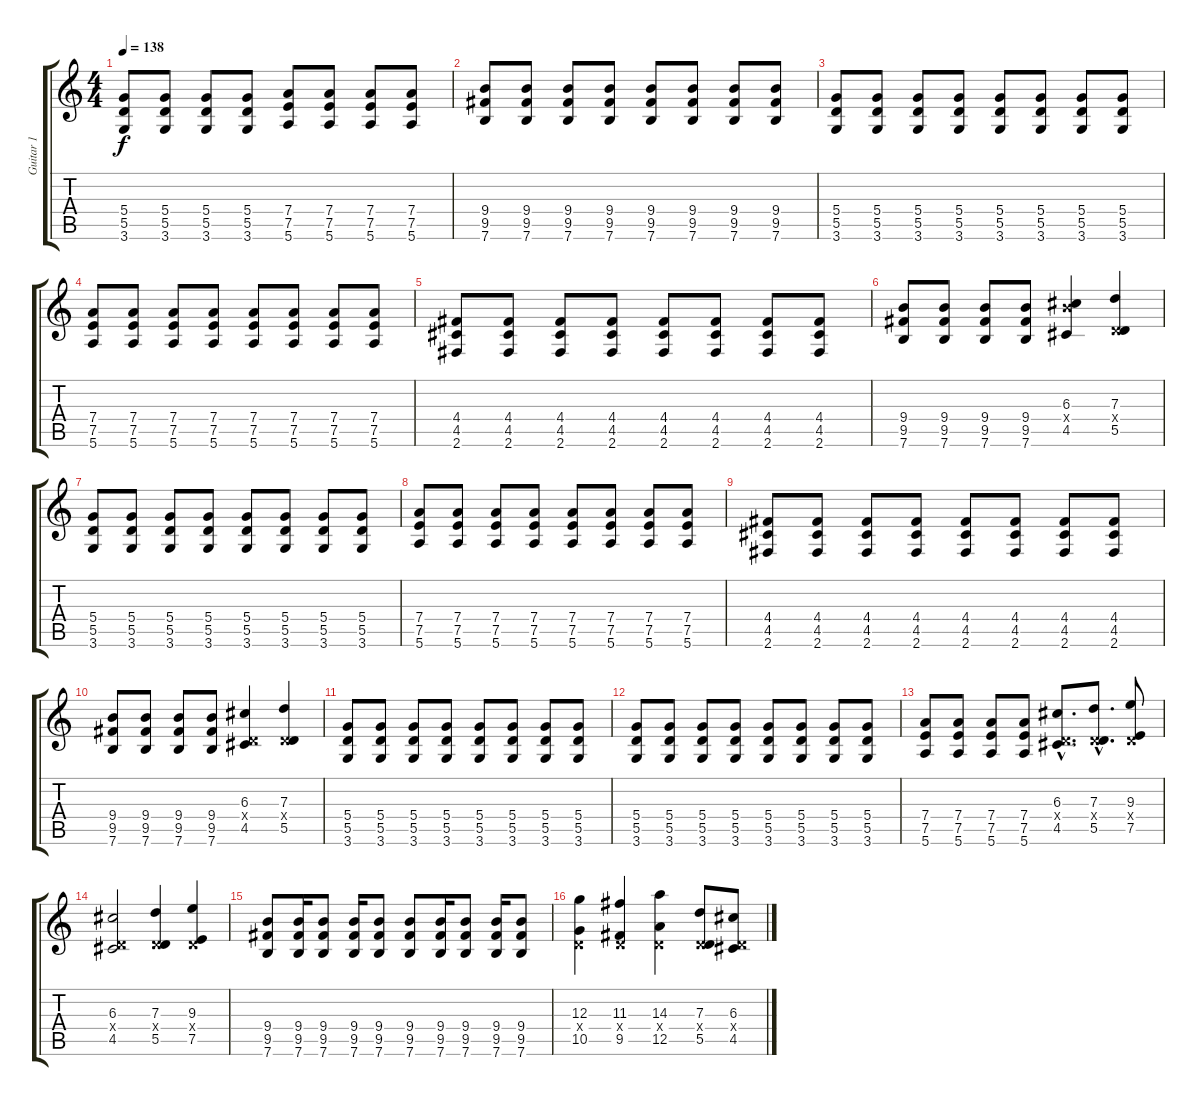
\track ("Guitar 1" "Guitar 1") {instrument distortionguitar}
\staff {score tabs}
\tuning (E4 B3 G3 D3 A2 E2) {hide}
\ts (4 4)
\tempo 138
\clef g2
\ks c
(5.4 5.5 3.6).8{dy f} (5.4 5.5 3.6).8 (5.4 5.5 3.6).8 (5.4 5.5 3.6).8 (7.4 7.5 5.6).8 (7.4 7.5 5.6).8 (7.4 7.5 5.6).8 (7.4 7.5 5.6).8 |
(9.4 9.5 7.6).8 (9.4 9.5 7.6).8 (9.4 9.5 7.6).8 (9.4 9.5 7.6).8 (9.4 9.5 7.6).8 (9.4 9.5 7.6).8 (9.4 9.5 7.6).8 (9.4 9.5 7.6).8 |
(5.4 5.5 3.6).8 (5.4 5.5 3.6).8 (5.4 5.5 3.6).8 (5.4 5.5 3.6).8 (5.4 5.5 3.6).8 (5.4 5.5 3.6).8 (5.4 5.5 3.6).8 (5.4 5.5 3.6).8 |
(7.4 7.5 5.6).8 (7.4 7.5 5.6).8 (7.4 7.5 5.6).8 (7.4 7.5 5.6).8 (7.4 7.5 5.6).8 (7.4 7.5 5.6).8 (7.4 7.5 5.6).8 (7.4 7.5 5.6).8 |
(4.4 4.5 2.6).8 (4.4 4.5 2.6).8 (4.4 4.5 2.6).8 (4.4 4.5 2.6).8 (4.4 4.5 2.6).8 (4.4 4.5 2.6).8 (4.4 4.5 2.6).8 (4.4 4.5 2.6).8 |
(9.4 9.5 7.6).8 (9.4 9.5 7.6).8 (9.4 9.5 7.6).8 (9.4 9.5 7.6).8 (6.3 9.4{x} 4.5).4 (7.3 0.4{x} 5.5).4 |
(5.4 5.5 3.6).8 (5.4 5.5 3.6).8 (5.4 5.5 3.6).8 (5.4 5.5 3.6).8 (5.4 5.5 3.6).8 (5.4 5.5 3.6).8 (5.4 5.5 3.6).8 (5.4 5.5 3.6).8 |
(7.4 7.5 5.6).8 (7.4 7.5 5.6).8 (7.4 7.5 5.6).8 (7.4 7.5 5.6).8 (7.4 7.5 5.6).8 (7.4 7.5 5.6).8 (7.4 7.5 5.6).8 (7.4 7.5 5.6).8 |
(4.4 4.5 2.6).8 (4.4 4.5 2.6).8 (4.4 4.5 2.6).8 (4.4 4.5 2.6).8 (4.4 4.5 2.6).8 (4.4 4.5 2.6).8 (4.4 4.5 2.6).8 (4.4 4.5 2.6).8 |
(9.4 9.5 7.6).8 (9.4 9.5 7.6).8 (9.4 9.5 7.6).8 (9.4 9.5 7.6).8 (6.3 0.4{x} 4.5).4 (7.3 0.4{x} 5.5).4 |
(5.4 5.5 3.6).8 (5.4 5.5 3.6).8 (5.4 5.5 3.6).8 (5.4 5.5 3.6).8 (5.4 5.5 3.6).8 (5.4 5.5 3.6).8 (5.4 5.5 3.6).8 (5.4 5.5 3.6).8 |
(5.4 5.5 3.6).8 (5.4 5.5 3.6).8 (5.4 5.5 3.6).8 (5.4 5.5 3.6).8 (5.4 5.5 3.6).8 (5.4 5.5 3.6).8 (5.4 5.5 3.6).8 (5.4 5.5 3.6).8 |
(7.4 7.5 5.6).8 (7.4 7.5 5.6).8 (7.4 7.5 5.6).8 (7.4 7.5 5.6).8 (6.3{hac} 0.4{hac x} 4.5{hac}).8{d} (7.3{hac} 0.4{hac x} 5.5{hac}).8{d} (9.3 0.4{x} 7.5).8 |
(6.3 0.4{x} 4.5).2 (7.3 0.4{x} 5.5).4 (9.3 0.4{x} 7.5).4 |
(9.4 9.5 7.6).8 (9.4 9.5 7.6).16 (9.4 9.5 7.6).8 (9.4 9.5 7.6).16 (9.4 9.5 7.6).8 (9.4 9.5 7.6).8 (9.4 9.5 7.6).16 (9.4 9.5 7.6).8 (9.4 9.5 7.6).16 (9.4 9.5 7.6).8 |
(12.3 0.4{x} 10.5).4 (11.3 0.4{x} 9.5).4 (14.3 0.4{x} 12.5).4 (7.3 0.4{x} 5.5).8 (6.3 0.4{x} 4.5).8
